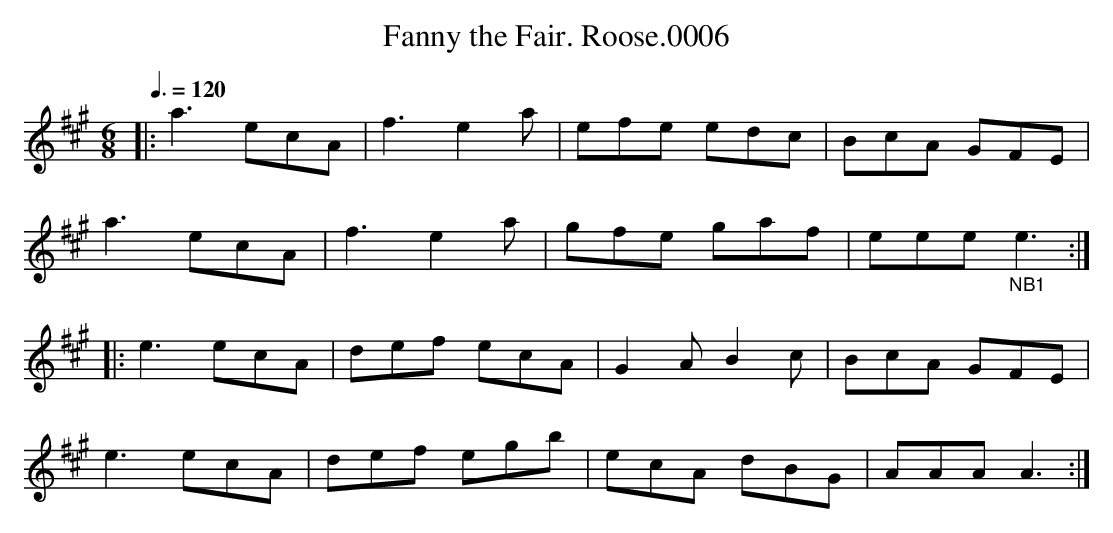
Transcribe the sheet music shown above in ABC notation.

X:1
T:Fanny the Fair. Roose.0006
M:6/8
L:1/8
Q:3/8=120
K:A
|: a3 ecA | f3 e2a | efe edc | BcA GFE |
a3 ecA | f3 e2a | gfe gaf | eee "_NB1"e3 :|
|: e3 ecA | def ecA | G2A B2c | BcA GFE |
e3 ecA | def egb | ecA dBG | AAA A3 :|
